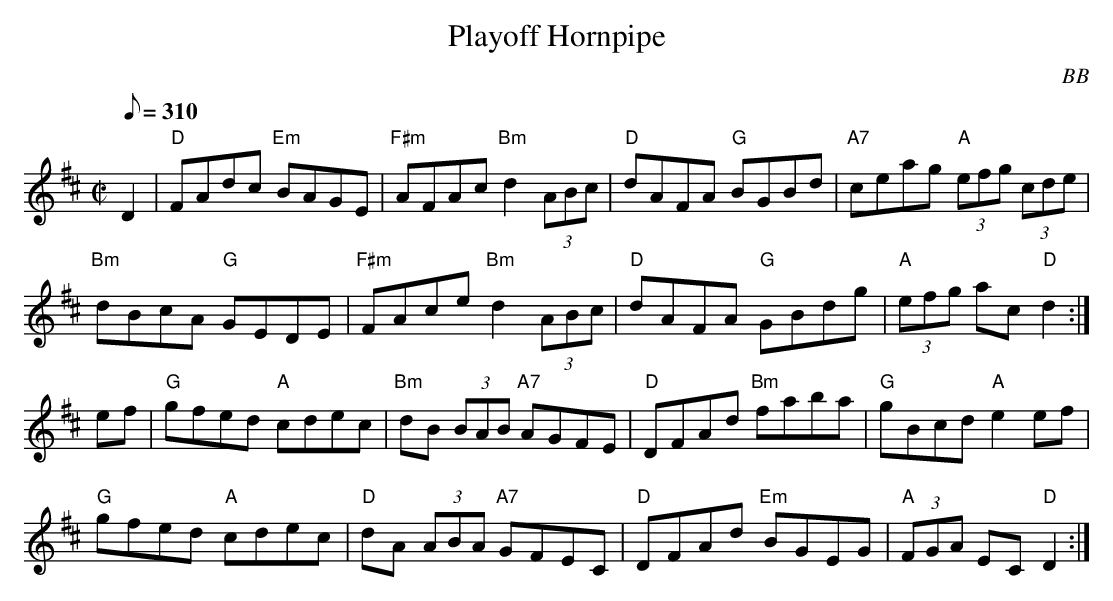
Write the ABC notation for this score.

X:1
T: Playoff Hornpipe
C: BB
Q: 1/8=310
M: C|
L: 1/8
K: D
D2|"D"FAdc "Em"BAGE|"F#m"AFAc "Bm"d2 (3ABc|"D"dAFA "G"BGBd|\
"A7"ceag "A"(3efg (3cde|
"Bm"dBcA "G"GEDE|"F#m"FAce "Bm"d2 (3ABc|"D"dAFA "G"GBdg|"A"(3efg ac "D"d2 :|
ef|"G"gfed "A"cdec|"Bm"dB (3BAB "A7"AGFE|"D"DFAd "Bm"faba|"G"gBcd "A"e2 ef|
"G"gfed "A"cdec|"D"dA (3ABA "A7"GFEC|"D"DFAd "Em"BGEG|"A"(3FGA EC "D"D2 :|
